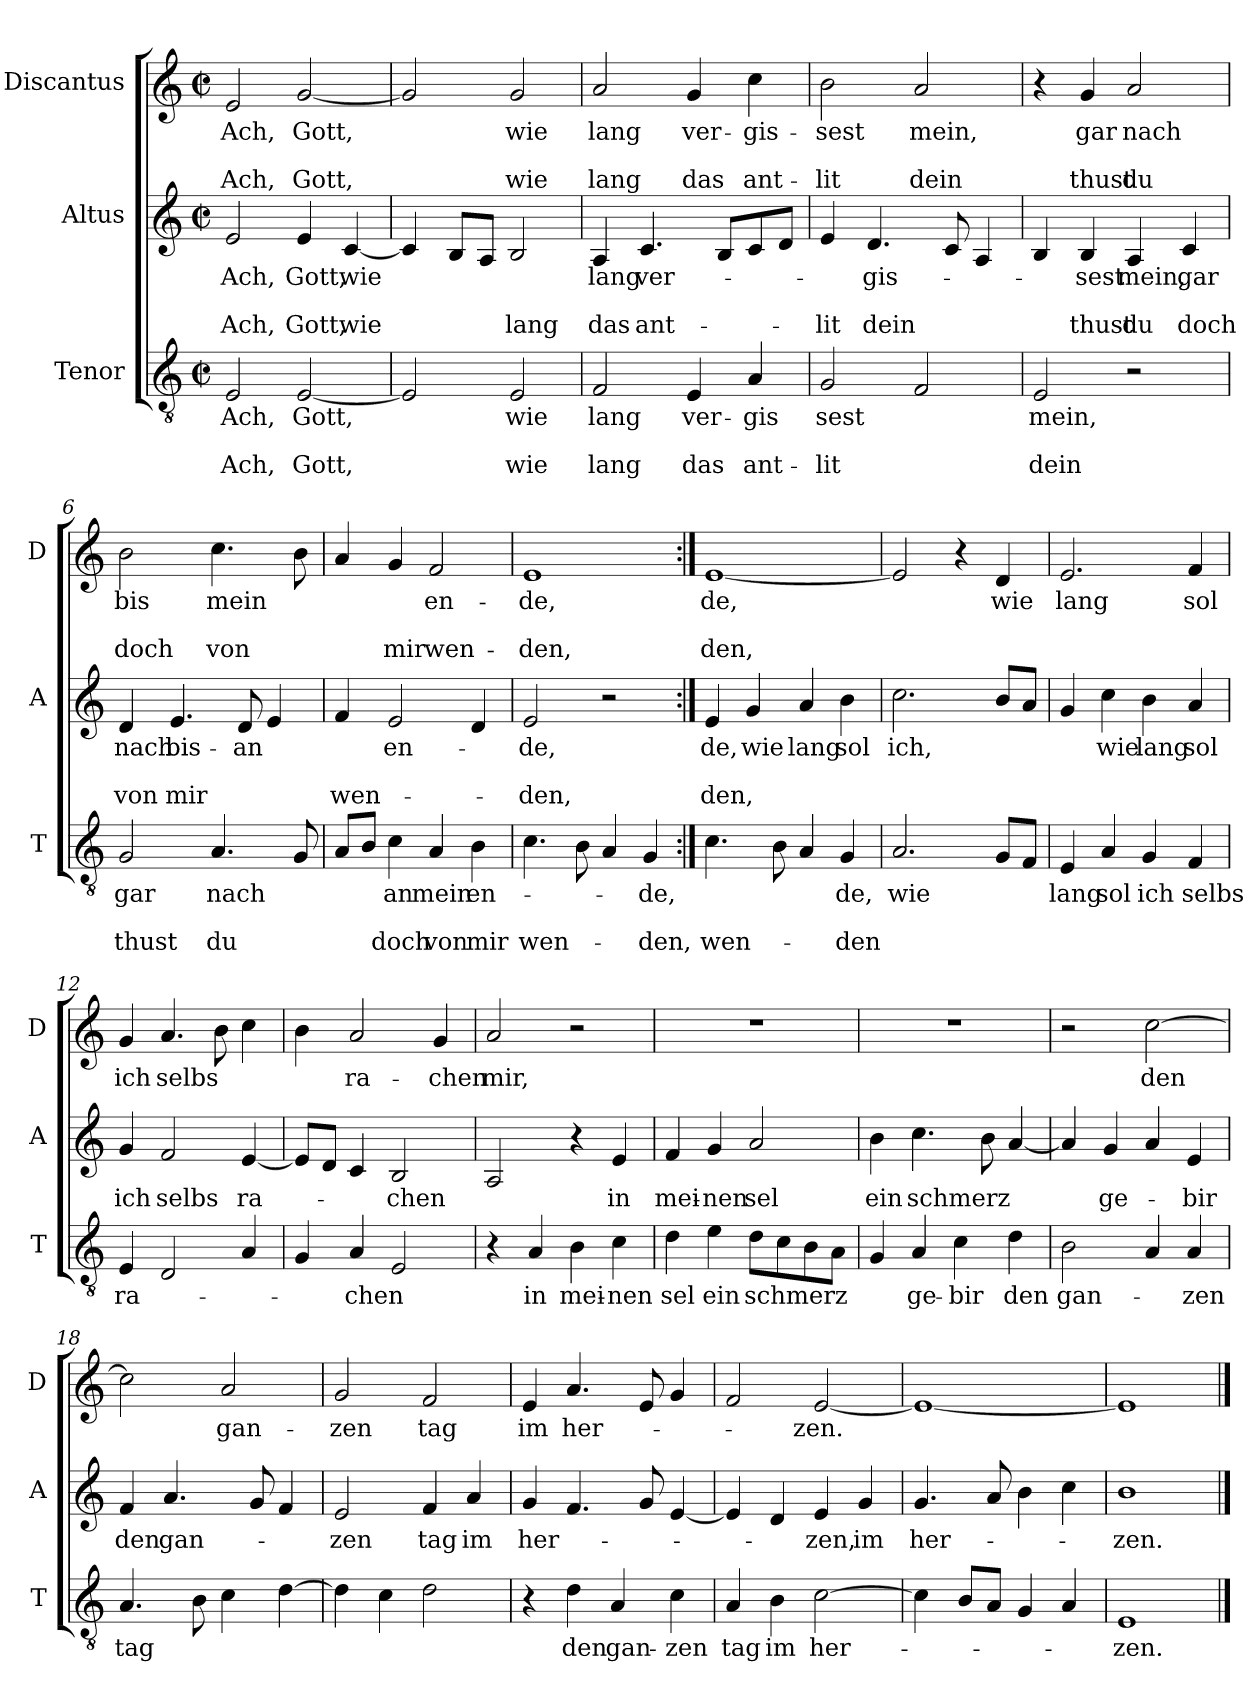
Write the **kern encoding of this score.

**kern	**text	**text	**text	**kern	**text	**text	**text	**kern	**text	**text	**text
*part3	*part3	*part3	*part3	*part2	*part2	*part2	*part2	*part1	*part1	*part1	*part1
*staff3	*staff3	*staff3	*staff3	*staff2	*staff2	*staff2	*staff2	*staff1	*staff1	*staff1	*staff1
*I"Tenor	*	*	*	*I"Altus	*	*	*	*I"Discantus	*	*	*
*I'T	*	*	*	*I'A	*	*	*	*I'D	*	*	*
*clefGv2	*	*	*	*clefG2	*	*	*	*clefG2	*	*	*
*k[]	*	*	*	*k[]	*	*	*	*k[]	*	*	*
*C:	*	*	*	*C:	*	*	*	*C:	*	*	*
*M2/2	*	*	*	*M2/2	*	*	*	*M2/2	*	*	*
*met(c|)	*	*	*	*met(c|)	*	*	*	*met(c|)	*	*	*
=1	=1	=1	=1	=1	=1	=1	=1	=1	=1	=1	=1
!	!LO:LY:b	!	!LO:LY:b	!	!LO:LY:b	!	!LO:LY:b	!	!LO:LY:b	!	!LO:LY:b
2E/	Ach,	.	Ach,	2e/	Ach,	.	Ach,	2e/	Ach,	.	Ach,
!	!LO:LY:b	!	!LO:LY:b	!	!LO:LY:b	!	!LO:LY:b	!	!LO:LY:b	!	!LO:LY:b
[2E/	Gott,	.	Gott,	4e/	Gott,	.	Gott,	[2g/	Gott,	.	Gott,
!	!	!	!	!	!LO:LY:b	!	!LO:LY:b	!	!	!	!
.	.	.	.	[4c/	wie	.	wie	.	.	.	.
=2	=2	=2	=2	=2	=2	=2	=2	=2	=2	=2	=2
2E/]	.	.	.	4c/]	.	.	.	2g/]	.	.	.
.	.	.	.	8B/L	.	.	.	.	.	.	.
.	.	.	.	8A/J	.	.	.	.	.	.	.
!	!LO:LY:b	!	!LO:LY:b	!	!	!	!LO:LY:b	!	!LO:LY:b	!	!LO:LY:b
2E/	wie	.	wie	2B/	.	.	lang	2g/	wie	.	wie
=3	=3	=3	=3	=3	=3	=3	=3	=3	=3	=3	=3
!	!LO:LY:b	!	!LO:LY:b	!	!LO:LY:b	!	!LO:LY:b	!	!LO:LY:b	!	!LO:LY:b
2F/	lang	.	lang	4A/	lang	.	das	2a/	lang	.	lang
!	!	!	!	!	!LO:LY:b	!	!LO:LY:b	!	!	!	!
.	.	.	.	4.c/	ver-	.	ant-	.	.	.	.
!	!LO:LY:b	!	!LO:LY:b	!	!	!	!	!	!LO:LY:b	!	!LO:LY:b
4E/	ver-	.	das	.	.	.	.	4g/	ver-	.	das
.	.	.	.	8B/L	.	.	.	.	.	.	.
!	!LO:LY:b	!	!LO:LY:b	!	!	!	!	!	!LO:LY:b	!	!LO:LY:b
4A/	-gis	.	ant-	8c/	.	.	.	4cc\	-gis-	.	ant-
.	.	.	.	8d/J	.	.	.	.	.	.	.
=4	=4	=4	=4	=4	=4	=4	=4	=4	=4	=4	=4
!	!LO:LY:b	!	!LO:LY:b	!	!	!	!LO:LY:b	!	!LO:LY:b	!	!LO:LY:b
2G/	sest	.	-lit	4e/	.	.	-lit	2b\	-sest	.	-lit
!	!	!	!	!	!LO:LY:b	!	!LO:LY:b	!	!	!	!
.	.	.	.	4.d/	-gis-	.	dein	.	.	.	.
!	!	!	!	!	!	!	!	!	!LO:LY:b	!	!LO:LY:b
2F/	.	.	.	.	.	.	.	2a/	mein,	.	dein
.	.	.	.	8c/	.	.	.	.	.	.	.
.	.	.	.	4A/	.	.	.	.	.	.	.
!!LO:LB:g=z
=5	=5	=5	=5	=5	=5	=5	=5	=5	=5	=5	=5
!	!LO:LY:b	!	!LO:LY:b	!	!	!	!	!	!	!	!
2E/	mein,	.	dein	4B/	.	.	.	4r	.	.	.
!	!	!	!	!	!LO:LY:b	!	!LO:LY:b	!	!LO:LY:b	!	!LO:LY:b
.	.	.	.	4B/	-sest	.	thust	4g/	gar	.	thust
!	!	!	!	!	!LO:LY:b	!	!LO:LY:b	!	!LO:LY:b	!	!LO:LY:b
2r	.	.	.	4A/	mein,	.	du	2a/	nach	.	du
!	!	!	!	!	!LO:LY:b	!	!LO:LY:b	!	!	!	!
.	.	.	.	4c/	gar	.	doch	.	.	.	.
=6	=6	=6	=6	=6	=6	=6	=6	=6	=6	=6	=6
!	!LO:LY:b	!	!LO:LY:b	!	!LO:LY:b	!	!LO:LY:b	!	!LO:LY:b	!	!LO:LY:b
2G/	gar	.	thust	4d/	nach	.	von	2b\	bis	.	doch
!	!	!	!	!	!LO:LY:b	!	!LO:LY:b	!	!	!	!
.	.	.	.	4.e/	bis-	.	mir	.	.	.	.
!	!LO:LY:b	!	!LO:LY:b	!	!	!	!	!	!LO:LY:b	!	!LO:LY:b
4.A/	nach	.	du	.	.	.	.	4.cc\	mein	.	von
!	!	!	!	!	!LO:LY:b	!	!	!	!	!	!
.	.	.	.	8d/	-an	.	.	.	.	.	.
.	.	.	.	4e/	.	.	.	.	.	.	.
8G/	.	.	.	.	.	.	.	8b\	.	.	.
=7	=7	=7	=7	=7	=7	=7	=7	=7	=7	=7	=7
!	!	!	!	!	!	!	!LO:LY:b	!	!	!	!
8A/L	.	.	.	4f/	.	.	wen-	4a/	.	.	.
8B/J	.	.	.	.	.	.	.	.	.	.	.
!	!LO:LY:b	!	!LO:LY:b	!	!LO:LY:b	!	!	!	!	!	!LO:LY:b
4c\	an	.	doch	2e/	en-	.	.	4g/	.	.	mir
!	!LO:LY:b	!	!LO:LY:b	!	!	!	!	!	!LO:LY:b	!	!LO:LY:b
4A/	mein	.	von	.	.	.	.	2f/	en-	.	wen-
!	!LO:LY:b	!	!LO:LY:b	!	!	!	!	!	!	!	!
4B\	en-	.	mir	4d/	.	.	.	.	.	.	.
=8	=8	=8	=8	=8	=8	=8	=8	=8	=8	=8	=8
!	!	!	!LO:LY:b	!	!LO:LY:b	!	!LO:LY:b	!	!LO:LY:b	!	!LO:LY:b
4.c\	.	.	wen-	2e/	-de,	.	-den,	1e	-de,	.	-den,
8B\	.	.	.	.	.	.	.	.	.	.	.
4A/	.	.	.	2r	.	.	.	.	.	.	.
!	!LO:LY:b	!	!LO:LY:b	!	!	!	!	!	!	!	!
4G/	-de,	.	-den,	.	.	.	.	.	.	.	.
!!LO:PB:g=z
=9:|!	=9:|!	=9:|!	=9:|!	=9:|!	=9:|!	=9:|!	=9:|!	=9:|!	=9:|!	=9:|!	=9:|!
!	!	!	!LO:LY:b	!	!LO:LY:b	!	!LO:LY:b	!	!LO:LY:b	!	!LO:LY:b
4.c\	.	.	wen-	4e/	de,	.	den,	[1e	de,	.	den,
!	!	!	!	!	!LO:LY:b	!	!	!	!	!	!
.	.	.	.	4g/	wie	.	.	.	.	.	.
8B\	.	.	.	.	.	.	.	.	.	.	.
!	!	!	!	!	!LO:LY:b	!	!	!	!	!	!
4A/	.	.	.	4a/	lang	.	.	.	.	.	.
!	!LO:LY:b	!	!LO:LY:b	!	!LO:LY:b	!	!	!	!	!	!
4G/	de,	.	-den	4b\	sol	.	.	.	.	.	.
=10	=10	=10	=10	=10	=10	=10	=10	=10	=10	=10	=10
!	!LO:LY:b	!	!	!	!LO:LY:b	!	!	!	!	!	!
2.A/	wie	.	.	2.cc\	ich,	.	.	2e/]	.	.	.
.	.	.	.	.	.	.	.	4r	.	.	.
!	!	!	!	!	!	!	!	!	!LO:LY:b	!	!
8G/L	.	.	.	8b/L	.	.	.	4d/	wie	.	.
8F/J	.	.	.	8a/J	.	.	.	.	.	.	.
=11	=11	=11	=11	=11	=11	=11	=11	=11	=11	=11	=11
!	!LO:LY:b	!	!	!	!	!	!	!	!LO:LY:b	!	!
4E/	lang	.	.	4g/	.	.	.	2.e/	lang	.	.
!	!LO:LY:b	!	!	!	!LO:LY:b	!	!	!	!	!	!
4A/	sol	.	.	4cc\	wie	.	.	.	.	.	.
!	!LO:LY:b	!	!	!	!LO:LY:b	!	!	!	!	!	!
4G/	ich	.	.	4b\	lang	.	.	.	.	.	.
!	!LO:LY:b	!	!	!	!LO:LY:b	!	!	!	!LO:LY:b	!	!
4F/	selbs	.	.	4a/	sol	.	.	4f/	sol	.	.
=12	=12	=12	=12	=12	=12	=12	=12	=12	=12	=12	=12
!	!LO:LY:b	!	!	!	!LO:LY:b	!	!	!	!LO:LY:b	!	!
4E/	ra-	.	.	4g/	ich	.	.	4g/	ich	.	.
!	!	!	!	!	!LO:LY:b	!	!	!	!LO:LY:b	!	!
2D/	.	.	.	2f/	selbs	.	.	4.a/	selbs	.	.
.	.	.	.	.	.	.	.	8b\	.	.	.
!	!	!	!	!	!LO:LY:b	!	!	!	!	!	!
4A/	.	.	.	[4e/	ra-	.	.	4cc\	.	.	.
=13	=13	=13	=13	=13	=13	=13	=13	=13	=13	=13	=13
4G/	.	.	.	8e/L]	.	.	.	4b\	.	.	.
.	.	.	.	8d/J	.	.	.	.	.	.	.
!	!LO:LY:b	!	!	!	!	!	!	!	!LO:LY:b	!	!
4A/	-chen	.	.	4c/	.	.	.	2a/	ra-	.	.
!	!	!	!	!	!LO:LY:b	!	!	!	!	!	!
2E/	.	.	.	2B/	-chen	.	.	.	.	.	.
!	!	!	!	!	!	!	!	!	!LO:LY:b	!	!
.	.	.	.	.	.	.	.	4g/	-chen	.	.
!!LO:LB:g=z
=14	=14	=14	=14	=14	=14	=14	=14	=14	=14	=14	=14
!	!	!	!	!	!	!	!	!	!LO:LY:b	!	!
4r	.	.	.	2A/	.	.	.	2a/	mir,	.	.
!	!LO:LY:b	!	!	!	!	!	!	!	!	!	!
4A/	in	.	.	.	.	.	.	.	.	.	.
!	!LO:LY:b	!	!	!	!	!	!	!	!	!	!
4B\	mei-	.	.	4r	.	.	.	2r	.	.	.
!	!LO:LY:b	!	!	!	!LO:LY:b	!	!	!	!	!	!
4c\	-nen	.	.	4e/	in	.	.	.	.	.	.
=15	=15	=15	=15	=15	=15	=15	=15	=15	=15	=15	=15
!	!LO:LY:b	!	!	!	!LO:LY:b	!	!	!	!	!	!
4d\	sel	.	.	4f/	mei-	.	.	1r	.	.	.
!	!LO:LY:b	!	!	!	!LO:LY:b	!	!	!	!	!	!
4e\	ein	.	.	4g/	-nen	.	.	.	.	.	.
!	!LO:LY:b	!	!	!	!LO:LY:b	!	!	!	!	!	!
8d\L	schmerz	.	.	2a/	sel	.	.	.	.	.	.
8c\	.	.	.	.	.	.	.	.	.	.	.
8B\	.	.	.	.	.	.	.	.	.	.	.
8A\J	.	.	.	.	.	.	.	.	.	.	.
=16	=16	=16	=16	=16	=16	=16	=16	=16	=16	=16	=16
!	!	!	!	!	!LO:LY:b	!	!	!	!	!	!
4G/	.	.	.	4b\	ein	.	.	1r	.	.	.
!	!LO:LY:b	!	!	!	!LO:LY:b	!	!	!	!	!	!
4A/	ge-	.	.	4.cc\	schmerz	.	.	.	.	.	.
!	!LO:LY:b	!	!	!	!	!	!	!	!	!	!
4c\	-bir	.	.	.	.	.	.	.	.	.	.
.	.	.	.	8b\	.	.	.	.	.	.	.
!	!LO:LY:b	!	!	!	!	!	!	!	!	!	!
4d\	den	.	.	[4a/	.	.	.	.	.	.	.
=17	=17	=17	=17	=17	=17	=17	=17	=17	=17	=17	=17
!	!LO:LY:b	!	!	!	!	!	!	!	!	!	!
2B\	gan-	.	.	4a/]	.	.	.	2r	.	.	.
!	!	!	!	!	!LO:LY:b	!	!	!	!	!	!
.	.	.	.	4g/	ge-	.	.	.	.	.	.
!	!	!	!	!	!	!	!	!	!LO:LY:b	!	!
4A/	.	.	.	4a/	.	.	.	[2cc\	den	.	.
!	!LO:LY:b	!	!	!	!LO:LY:b	!	!	!	!	!	!
4A/	-zen	.	.	4e/	-bir	.	.	.	.	.	.
=18	=18	=18	=18	=18	=18	=18	=18	=18	=18	=18	=18
!	!LO:LY:b	!	!	!	!LO:LY:b	!	!	!	!	!	!
4.A/	tag	.	.	4f/	den	.	.	2cc\]	.	.	.
!	!	!	!	!	!LO:LY:b	!	!	!	!	!	!
.	.	.	.	4.a/	gan-	.	.	.	.	.	.
8B\	.	.	.	.	.	.	.	.	.	.	.
!	!	!	!	!	!	!	!	!	!LO:LY:b	!	!
4c\	.	.	.	.	.	.	.	2a/	gan-	.	.
.	.	.	.	8g/	.	.	.	.	.	.	.
[4d\	.	.	.	4f/	.	.	.	.	.	.	.
!!LO:LB:g=z
=19	=19	=19	=19	=19	=19	=19	=19	=19	=19	=19	=19
!	!	!	!	!	!LO:LY:b	!	!	!	!LO:LY:b	!	!
4d\]	.	.	.	2e/	-zen	.	.	2g/	-zen	.	.
4c\	.	.	.	.	.	.	.	.	.	.	.
!	!	!	!	!	!LO:LY:b	!	!	!	!LO:LY:b	!	!
2d\	.	.	.	4f/	tag	.	.	2f/	tag	.	.
!	!	!	!	!	!LO:LY:b	!	!	!	!	!	!
.	.	.	.	4a/	im	.	.	.	.	.	.
=20	=20	=20	=20	=20	=20	=20	=20	=20	=20	=20	=20
!	!	!	!	!	!LO:LY:b	!	!	!	!LO:LY:b	!	!
4r	.	.	.	4g/	her-	.	.	4e/	im	.	.
!	!LO:LY:b	!	!	!	!	!	!	!	!LO:LY:b	!	!
4d\	den	.	.	4.f/	.	.	.	4.a/	her-	.	.
!	!LO:LY:b	!	!	!	!	!	!	!	!	!	!
4A/	gan-	.	.	.	.	.	.	.	.	.	.
.	.	.	.	8g/	.	.	.	8e/	.	.	.
!	!LO:LY:b	!	!	!	!	!	!	!	!	!	!
4c\	-zen	.	.	[4e/	.	.	.	4g/	.	.	.
=21	=21	=21	=21	=21	=21	=21	=21	=21	=21	=21	=21
!	!LO:LY:b	!	!	!	!	!	!	!	!	!	!
4A/	tag	.	.	4e/]	.	.	.	2f/	.	.	.
!	!LO:LY:b	!	!	!	!	!	!	!	!	!	!
4B\	im	.	.	4d/	.	.	.	.	.	.	.
!	!LO:LY:b	!	!	!	!LO:LY:b	!	!	!	!LO:LY:b	!	!
[2c\	her-	.	.	4e/	-zen,	.	.	[2e/	-zen.	.	.
!	!	!	!	!	!LO:LY:b	!	!	!	!	!	!
.	.	.	.	4g/	im	.	.	.	.	.	.
=22	=22	=22	=22	=22	=22	=22	=22	=22	=22	=22	=22
!	!	!	!	!	!LO:LY:b	!	!	!	!	!	!
4c\]	.	.	.	4.g/	her-	.	.	1e_	.	.	.
8B/L	.	.	.	.	.	.	.	.	.	.	.
8A/J	.	.	.	8a/	.	.	.	.	.	.	.
4G/	.	.	.	4b\	.	.	.	.	.	.	.
4A/	.	.	.	4cc\	.	.	.	.	.	.	.
=23	=23	=23	=23	=23	=23	=23	=23	=23	=23	=23	=23
!	!LO:LY:b	!	!	!	!LO:LY:b	!	!	!	!	!	!
1E	-zen.	.	.	1b	-zen.	.	.	1e]	.	.	.
==	==	==	==	==	==	==	==	==	==	==	==
*-	*-	*-	*-	*-	*-	*-	*-	*-	*-	*-	*-
